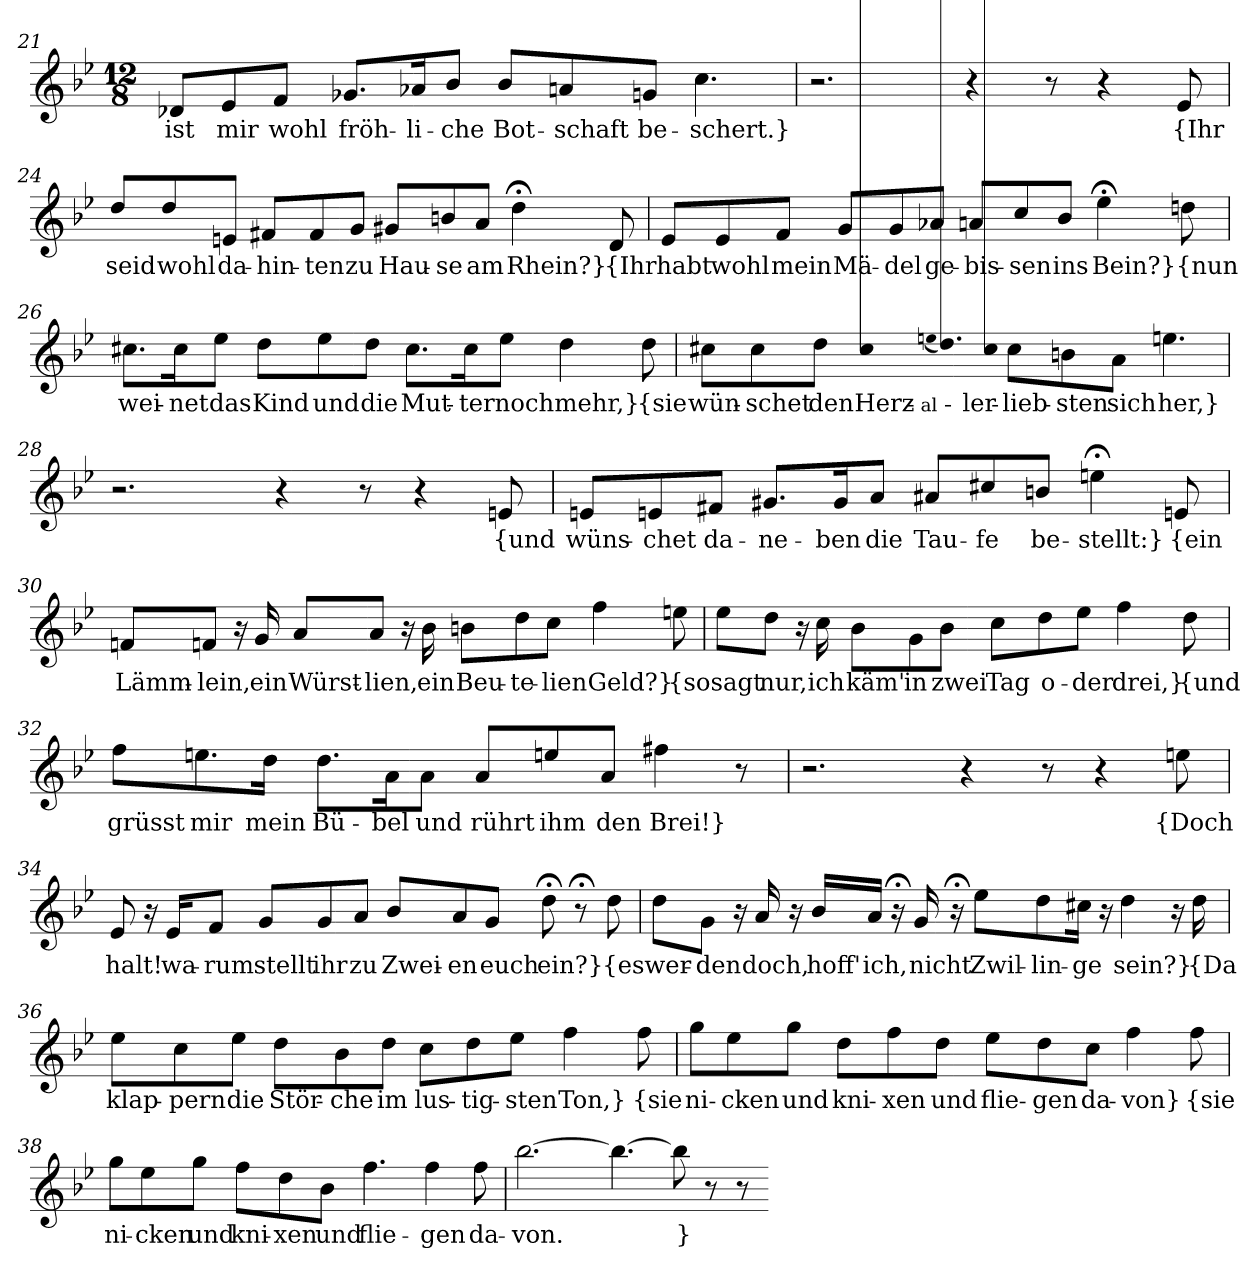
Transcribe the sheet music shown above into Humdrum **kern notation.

**kern	**text
*part1	*part1
*staff1	*staff1
*clefG2	*
*k[b-e-]	*
*M12/8	*
=21	=21
8d-X/L	ist
8e-/	mir
8f/J	wohl
8.g-X/L	fröh-
16a-X/K	-li-
8b-/J	-che
8b-/L	Bot-
8an/	-schaft
8gn/J	be-
4.cc	-schert.}
=23	=23
2.r	.
4r	.
8r	.
4r	.
8e-	{Ihr
=24	=24
8dd/L	seid
8dd/	wohl
8en/J	da-
8f#X/L	-hin-
8f#/	-ten
8g/J	zu
8g#X/L	Hau-
8bn/	-se
8a/J	am
4dd;<	Rhein?}
8d	{Ihr
=25	=25
8e-/L	habt
8e-/	wohl
8f/J	mein
8g/L	Mä-
8g/	-del
8a-X/J	ge-
8an/L	-bis-
8cc/	-sen
8b-/J	ins
4ee-;<	Bein?}
8ddn	{nun
=26	=26
8.cc#X\L	wei-
16cc#\K	-net
8ee-\J	das
8dd\L	Kind
8ee-\	und
8dd\J	die
8.cc#\L	Mut-
16cc#\K	-ter
8ee-\J	noch
4dd	mehr,}
8dd	{sie
=27	=27
8cc#X\L	wün-
8cc#\	-schet
8dd\J	den
8cc#\L	Herz-
(qeen	-al-
8.dd\)	.
16cc#\Jk	-ler-
8cc#\L	-lieb-
8bn\	-sten
8a\J	sich
4.een	her,}
=28	=28
2.r	.
4r	.
8r	.
4r	.
8en	{und
=29	=29
8en/L	wüns-
8en/	-chet
8f#X/J	da-
8.g#X/L	-ne-
16g#/K	-ben
8a/J	die
8a#X/L	Tau-
8cc#X/	-fe
8bn/J	be-
4een;<	-stellt:}
8en	{ein
=30	=30
8fn/L	Lämm-
8fn/J	-lein,
16r	.
16g	ein
8a/L	Würst-
8a/J	-lien,
16r	.
16b-	ein
8bn\L	Beu-
8dd\	-te-
8cc\J	-lien
4ff	Geld?}
8een	{so
=31	=31
8ee-\L	sagt
8dd\J	nur,
16r	.
16cc	ich
8b-\L	käm'
8g\	in
8b-\J	zwei
8cc\L	Tag
8dd\	o-
8ee-\J	-der
4ff	drei,}
8dd	{und
=32	=32
8ff\L	grüsst
8.een\	mir
16dd\Jk	mein
8.dd\L	Bü-
16a\K	-bel
8a\J	und
8a/L	rührt
8een/	ihm
8a/J	den
4ff#X	Brei!}
8r	.
=33	=33
2.r	.
4r	.
8r	.
4r	.
8een	{Doch
=34	=34
8e-	halt!
16r	.
16e-/KL	wa-
8f/J	-rum
8g/L	stellt
8g/	ihr
8a/J	zu
8b-/L	Zwei-
8a/	-en
8g/J	euch
8dd;<	ein?}
8r;<	.
8dd	{es
=35	=35
8dd\L	wer-
8g\J	-den
16r	.
16a	doch,
16r	.
16b-/LL	hoff'
16a/JJ	ich,
16r;<	.
16g	nicht
16r;<	.
8ee-\L	Zwil-
8dd\	-lin-
16cc#X\Jk	-ge
16r	.
4dd	sein?}
16r	.
16dd	{Da
=36	=36
8ee-\L	klap-
8cc\	-pern
8ee-\J	die
8dd\L	Stör-
8b-\	-che
8dd\J	im
8cc\L	lus-
8dd\	-tig-
8ee-\J	-sten
4ff	Ton,}
8ff	{sie
=37	=37
8gg\L	ni-
8ee-\	-cken
8gg\J	und
8dd\L	kni-
8ff\	-xen
8dd\J	und
8ee-\L	flie-
8dd\	-gen
8cc\J	da-
4ff	-von}
8ff	{sie
=38	=38
8gg\L	ni-
8ee-\	-cken
8gg\J	und
8ff\L	kni-
8dd\	-xen
8b-\J	und
4.ff	flie-
4ff	-gen
8ff	da-
=39	=39
[2.bb-	-von.
4.bb-_	.
8bb-]	}
8r	.
8r	.
=-	=-
*-	*-
